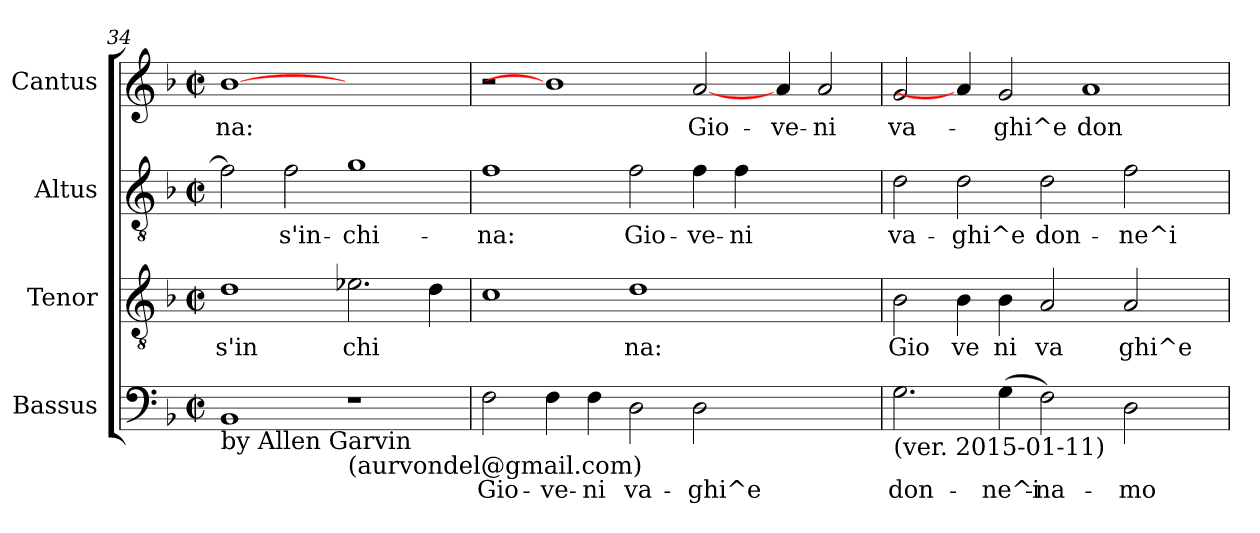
**kern	**text	**kern	**text	**kern	**text	**kern	**text
*part4	*part4	*part3	*part3	*part2	*part2	*part1	*part1
*staff4	*staff4	*staff3	*staff3	*staff2	*staff2	*staff1	*staff1
*I"Bassus	*	*I"Tenor	*	*I"Altus	*	*I"Cantus	*
*clefF4	*	*clefGv2	*	*clefGv2	*	*clefG2	*
*ITrd-3c-5	*	*	*	*ITrd-3c-5	*	*ITrd-3c-5	*
*k[b-e-]	*	*k[b-]	*	*k[b-e-]	*	*k[b-e-]	*
*B-:	*	*F:	*	*B-:	*	*B-:	*
*M2/2	*	*M2/2	*	*M2/2	*	*M2/2	*
*met(c|)	*	*met(c|)	*	*met(c|)	*	*met(c|)	*
=34	=34	=34	=34	=34	=34	=34	=34
!LO:TX:b:t=by Allen Garvin	!	!	!	!	!	!	!
!	!	!	!LO:LY:b:cj	!	!LO:LY:b:cj	!	!LO:LY:b:cj
1E-	.	1d	s'in	2b-\]	.	[1ee-	-na:
!	!	!	!	!	!LO:LY:b:cj	!	!
.	.	.	.	2b-\	s'in-	.	.
!LO:TX:b:t=(aurvondel@gmail.com)	!	!	!	!	!	!	!
!	!	!	!LO:LY:b:cj	!	!LO:LY:b:cj	!	!
1r	.	2.e-\	chi	1cc	-chi-	1ryy	.
!	!	!	!LO:LY:b:cj	!	!	!	!
.	.	4d\	.	.	.	.	.
=35	=35	=35	=35	=35	=35	=35	=35
!	!LO:LY:b:cj	!	!LO:LY:b:cj	!	!LO:LY:b:cj	!	!
2B-\	-Gio-	1c	.	1b-	-na:	2r	.
!	!LO:LY:b:cj	!	!	!	!	!	!
4B-\	-ve-	.	.	.	.	1ee-]	.
!	!LO:LY:b:cj	!	!	!	!	!	!
4B-\	-ni	.	.	.	.	.	.
!	!LO:LY:b:cj	!	!LO:LY:b:cj	!	!LO:LY:b:cj	!	!
2G\	va-	1d	na:	2b-\	Gio-	.	.
!	!LO:LY:b:cj	!	!	!	!LO:LY:b:cj	!	!LO:LY:b:cj
2G\	-ghi^e	.	.	4b-\	-ve-	[2dd/	Gio-
!	!	!	!	!	!LO:LY:b:cj	!	!
.	.	.	.	4b-\	-ni	.	.
!	!	!	!	!	!	!	!LO:LY:b:cj
2.ryy	.	2.ryy	.	2.ryy	.	4dd/	-ve-
!	!	!	!	!	!	!	!LO:LY:b:cj
.	.	.	.	.	.	2dd/	-ni
=36	=36	=36	=36	=36	=36	=36	=36
!LO:TX:b:t=(ver. 2015-01-11)	!	!	!	!	!	!	!
!	!LO:LY:b:cj	!	!LO:LY:b:cj	!	!LO:LY:b:cj	!	!LO:LY:b:cj
2.c\	don-	2B-\	Gio	2g\	va-	2cc/	va-
!	!	!	!LO:LY:b:cj	!	!LO:LY:b:cj	!	!
.	.	4B-\	ve	2g\	-ghi^e	4dd/]	.
!	!LO:LY:b:cj	!	!LO:LY:b:cj	!	!	!	!LO:LY:b:cj
(<4c\	-ne^i-	4B-\	ni	.	.	2cc/	-ghi^e
!	!LO:LY:b:cj	!	!LO:LY:b:cj	!	!LO:LY:b:cj	!	!
2B-\)	-na-	2A/	va	2g\	don-	.	.
!	!	!	!	!	!	!	!LO:LY:b:cj
.	.	.	.	.	.	1dd	don-
!	!LO:LY:b:cj	!	!LO:LY:b:cj	!	!LO:LY:b:cj	!	!
2G\	-mo-	2A/	ghi^e	2b-\	-ne^i-	.	.
4ryy	.	4ryy	.	4ryy	.	.	.
=	=	=	=	=	=	=	=
*-	*-	*-	*-	*-	*-	*-	*-
